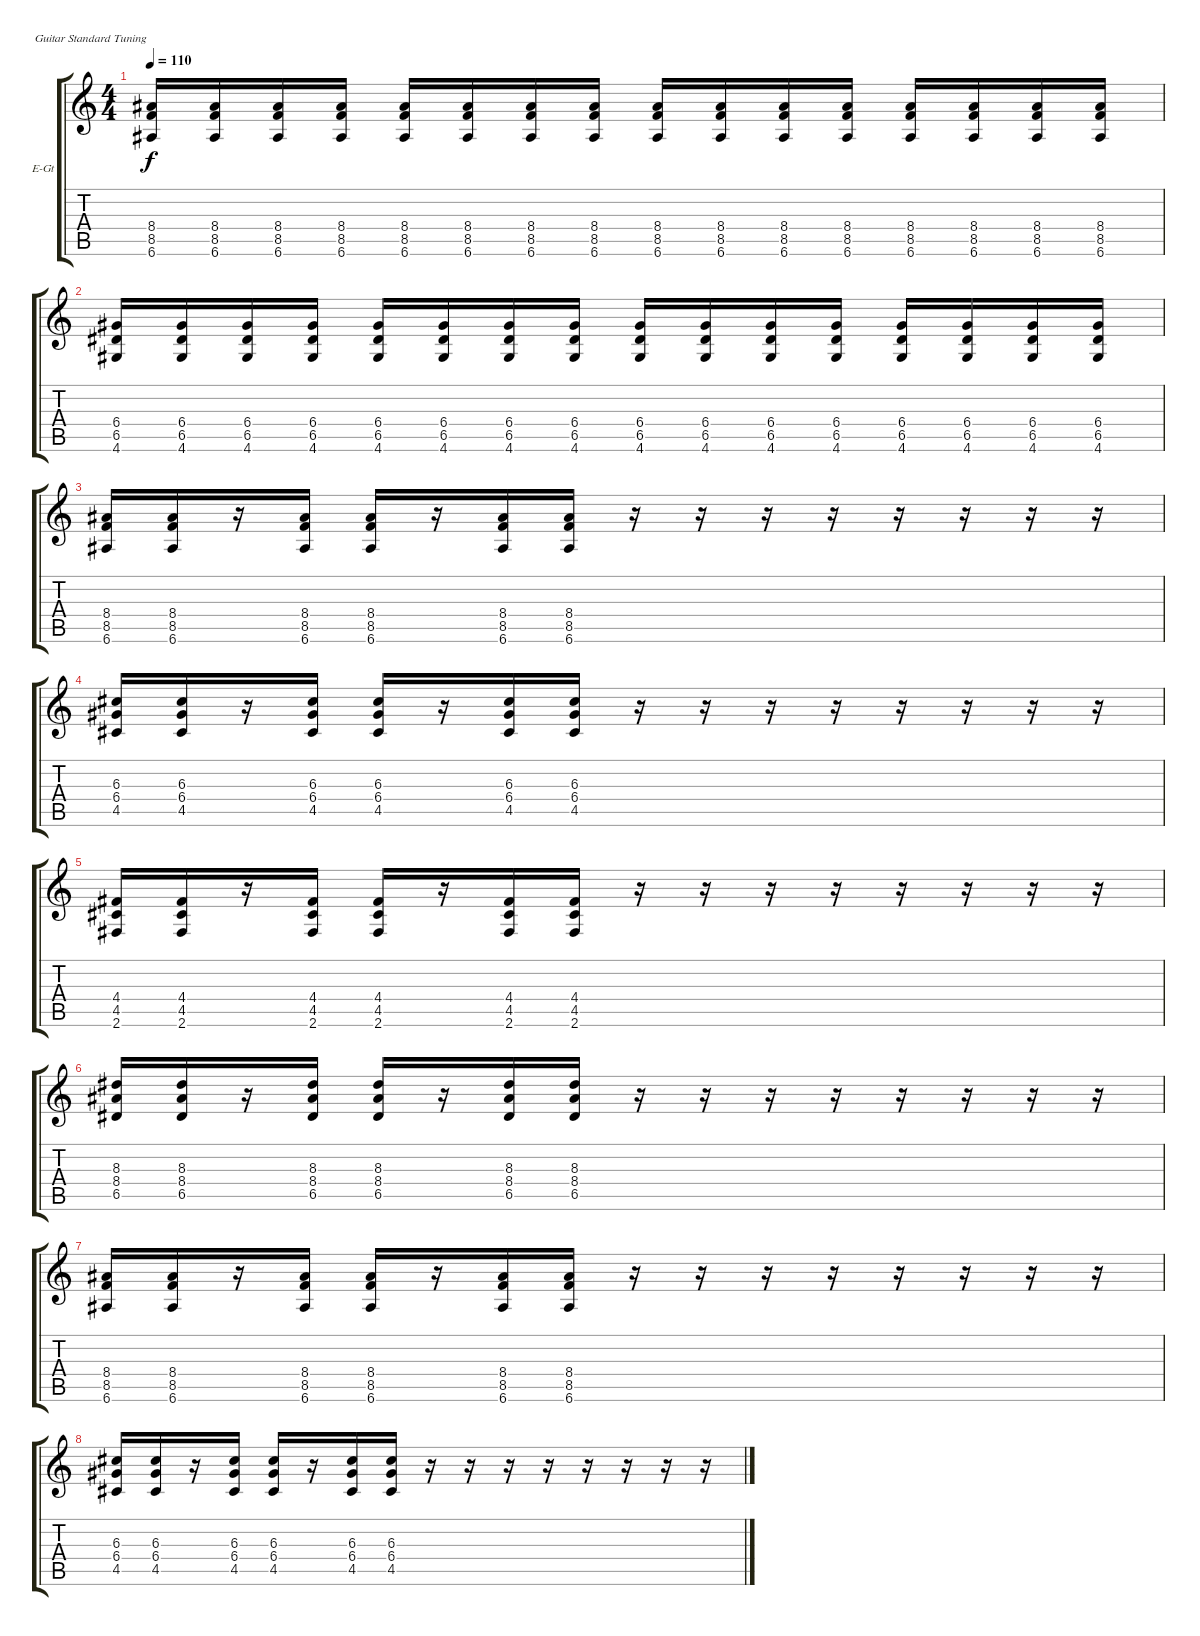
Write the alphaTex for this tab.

\bracketExtendMode groupsimilarinstruments
\firstSystemTrackNameOrientation horizontal
\otherSystemsTrackNameOrientation horizontal
\track ("Matty Lewis" "E-Gt") {instrument distortionguitar}
\staff {score tabs}
\tuning (E4 B3 G3 D3 A2 E2)
\ts (4 4)
\tempo 110
\clef g2
\ks c
(8.4 8.5 6.6).16{dy f} (8.4 8.5 6.6).16 (8.4 8.5 6.6).16 (8.4 8.5 6.6).16 (8.4 8.5 6.6).16 (8.4 8.5 6.6).16 (8.4 8.5 6.6).16 (8.4 8.5 6.6).16 (8.4 8.5 6.6).16 (8.4 8.5 6.6).16 (8.4 8.5 6.6).16 (8.4 8.5 6.6).16 (8.4 8.5 6.6).16 (8.4 8.5 6.6).16 (8.4 8.5 6.6).16 (8.4 8.5 6.6).16 |
(6.4 6.5 4.6).16 (6.4 6.5 4.6).16 (6.4 6.5 4.6).16 (6.4 6.5 4.6).16 (6.4 6.5 4.6).16 (6.4 6.5 4.6).16 (6.4 6.5 4.6).16 (6.4 6.5 4.6).16 (6.4 6.5 4.6).16 (6.4 6.5 4.6).16 (6.4 6.5 4.6).16 (6.4 6.5 4.6).16 (6.4 6.5 4.6).16 (6.4 6.5 4.6).16 (6.4 6.5 4.6).16 (6.4 6.5 4.6).16 |
(8.4 8.5 6.6).16 (8.4 8.5 6.6).16 r.16 (8.4 8.5 6.6).16 (8.4 8.5 6.6).16 r.16 (8.4 8.5 6.6).16 (8.4 8.5 6.6).16 r.16 r.16 r.16 r.16 r.16 r.16 r.16 r.16 |
(6.3 6.4 4.5).16 (6.3 6.4 4.5).16 r.16 (6.3 6.4 4.5).16 (6.3 6.4 4.5).16 r.16 (6.3 6.4 4.5).16 (6.3 6.4 4.5).16 r.16 r.16 r.16 r.16 r.16 r.16 r.16 r.16 |
(4.4 4.5 2.6).16 (4.4 4.5 2.6).16 r.16 (4.4 4.5 2.6).16 (4.4 4.5 2.6).16 r.16 (4.4 4.5 2.6).16 (4.4 4.5 2.6).16 r.16 r.16 r.16 r.16 r.16 r.16 r.16 r.16 |
(8.3 8.4 6.5).16 (8.3 8.4 6.5).16 r.16 (8.3 8.4 6.5).16 (8.3 8.4 6.5).16 r.16 (8.3 8.4 6.5).16 (8.3 8.4 6.5).16 r.16 r.16 r.16 r.16 r.16 r.16 r.16 r.16 |
(8.4 8.5 6.6).16 (8.4 8.5 6.6).16 r.16 (8.4 8.5 6.6).16 (8.4 8.5 6.6).16 r.16 (8.4 8.5 6.6).16 (8.4 8.5 6.6).16 r.16 r.16 r.16 r.16 r.16 r.16 r.16 r.16 |
(6.3 6.4 4.5).16 (6.3 6.4 4.5).16 r.16 (6.3 6.4 4.5).16 (6.3 6.4 4.5).16 r.16 (6.3 6.4 4.5).16 (6.3 6.4 4.5).16 r.16 r.16 r.16 r.16 r.16 r.16 r.16 r.16
